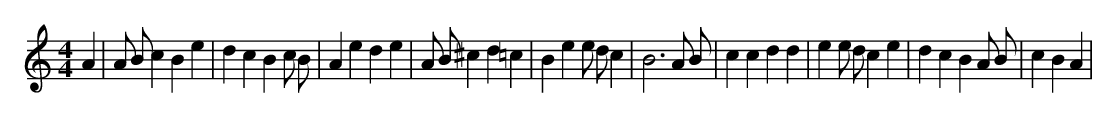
X:1
M:4/4
L:1/8
K:C
A2 | A B c2 B2 e2 | d2 c2 B2 c B | A2 e2 d2 e2 | A B ^c2 d2 =c2 | B2 e2 e d c2 | B6 A B | c2 c2 d2 d2 | e2 e d c2 e2 | d2 c2 B2 A B | c2 B2 A2 |
